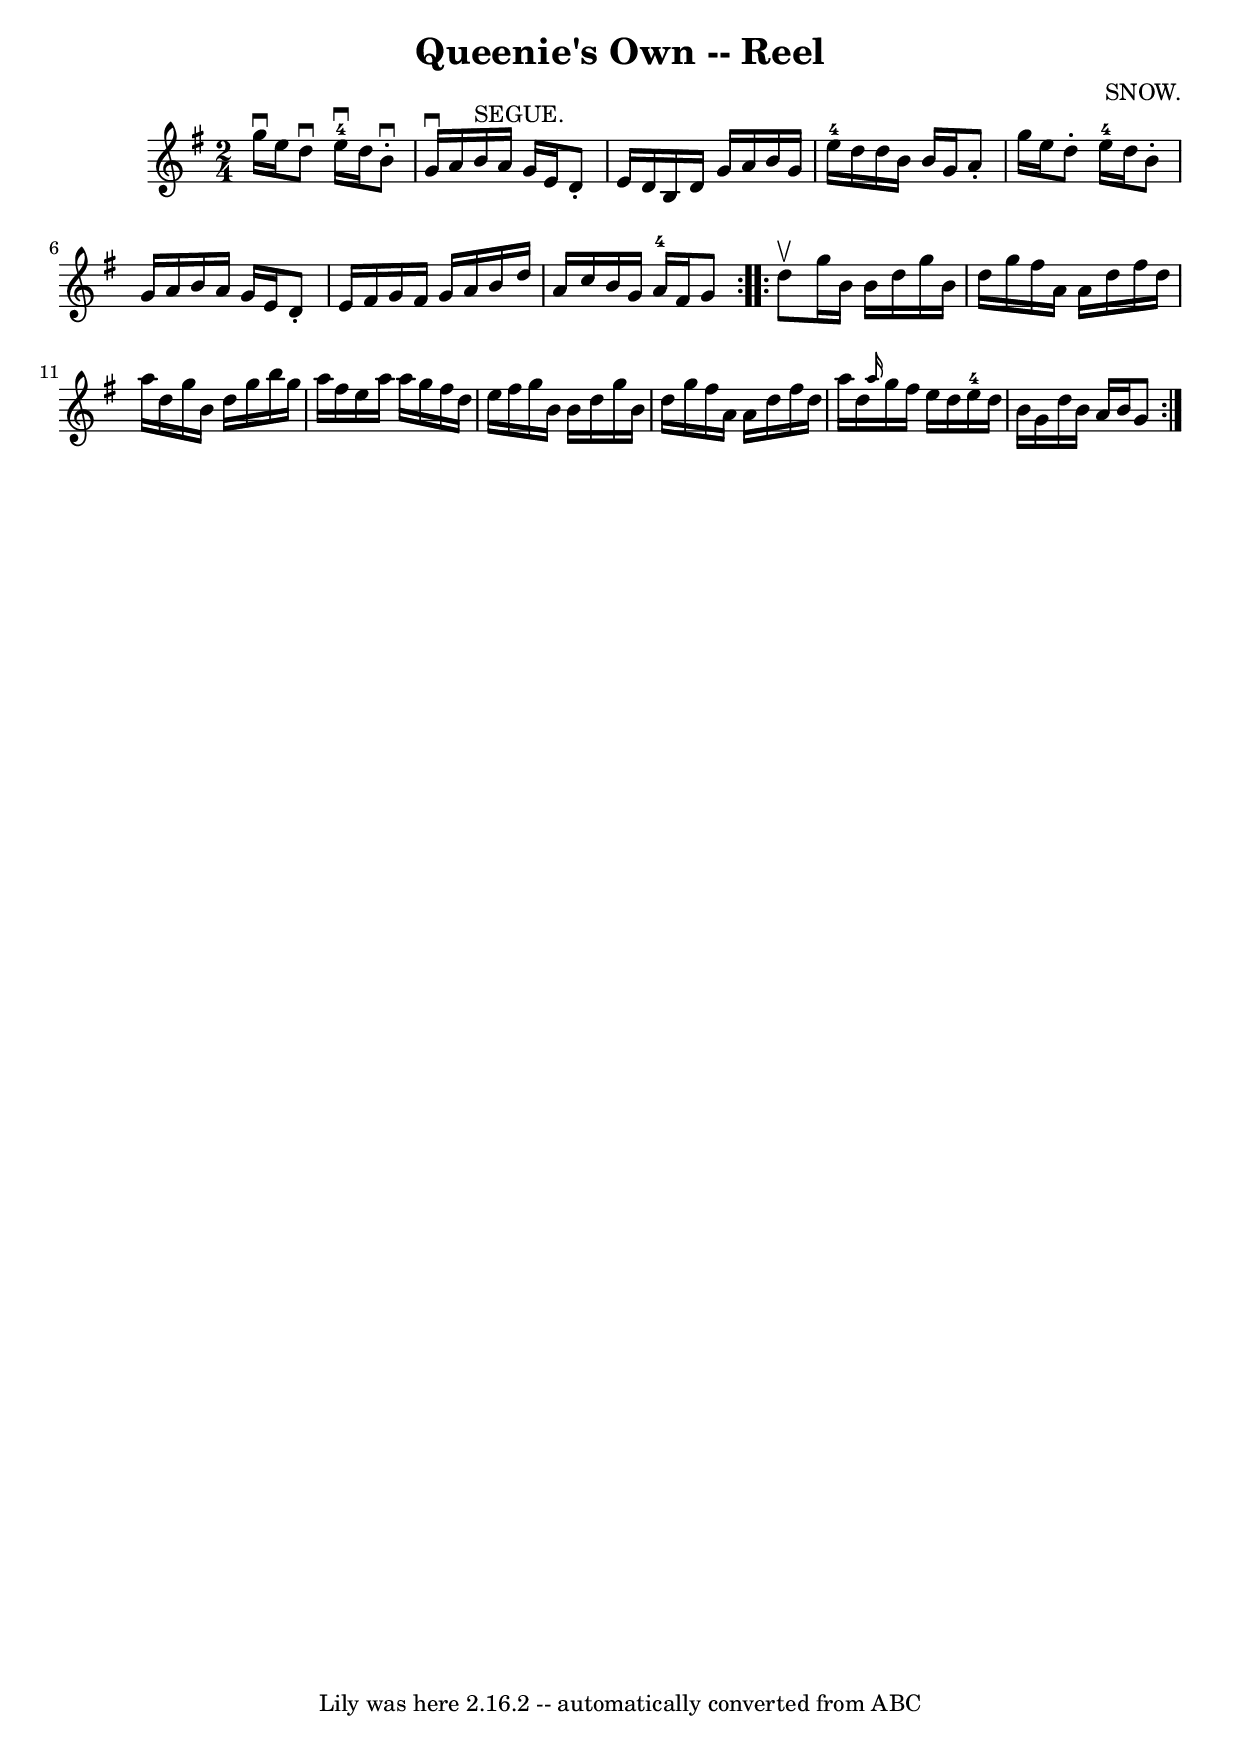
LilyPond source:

\version "2.7.40"
\include "Mammoth.ily"
\header {
	%% book = "Ryan's Mammoth Collection"
	composer = "SNOW."
	crossRefNumber = "1"
	footnotes = "\\\\375"
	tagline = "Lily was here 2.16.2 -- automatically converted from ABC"
	title = "Queenie's Own -- Reel"
}
voicedefault =  {


\repeat volta 2 {
\time 2/4 
\key g \major g''16^\downbow e''16  |
 d''8^\downbow  
 e''16-4^\downbow d''16 b'8^\downbow-. g'16^\downbow a'16    
|
 b'16^"SEGUE." a'16 g'16 e'16 d'8 -. e'16 d'16    
|
 b16 d'16 g'16 a'16 b'16 g'16 e''16-4 d''16    
|
 d''16 b'16 b'16 g'16 a'8 -. g''16 e''16    
|
 d''8 -. e''16-4 d''16 b'8 -. g'16 a'16    |
  
 b'16 a'16 g'16 e'16 d'8 -. e'16 fis'16    |
 g'16    
fis'16 g'16 a'16 b'16 d''16 a'16 c''16    |
 b'16    
g'16 a'16-4 fis'16 g'8  }     \repeat volta 2 { d''8^\upbow 
|
 g''16 b'16 b'16 d''16 g''16 b'16 d''16 g''16  
  |
 fis''16 a'16 a'16 d''16 fis''16 d''16 a''16    
d''16    |
 g''16 b'16 d''16 g''16 b''16 g''16 a''16  
 fis''16    |
 e''16 a''16 a''16 g''16 fis''16 d''16    
e''16 fis''16    |
 g''16 b'16 b'16 d''16 g''16    
b'16 d''16 g''16    |
 fis''16 a'16 a'16 d''16    
fis''16 d''16 a''16 d''16    |
 \grace { a''16  } g''16    
fis''16 e''16 d''16 e''16-4 d''16 b'16 g'16    |
   
d''16 b'16 a'16 b'16 g'8    }   
}

\score{
    <<

	\context Staff="default"
	{
	    \voicedefault 
	}

    >>
	\layout {
	}
	\midi {}
}
